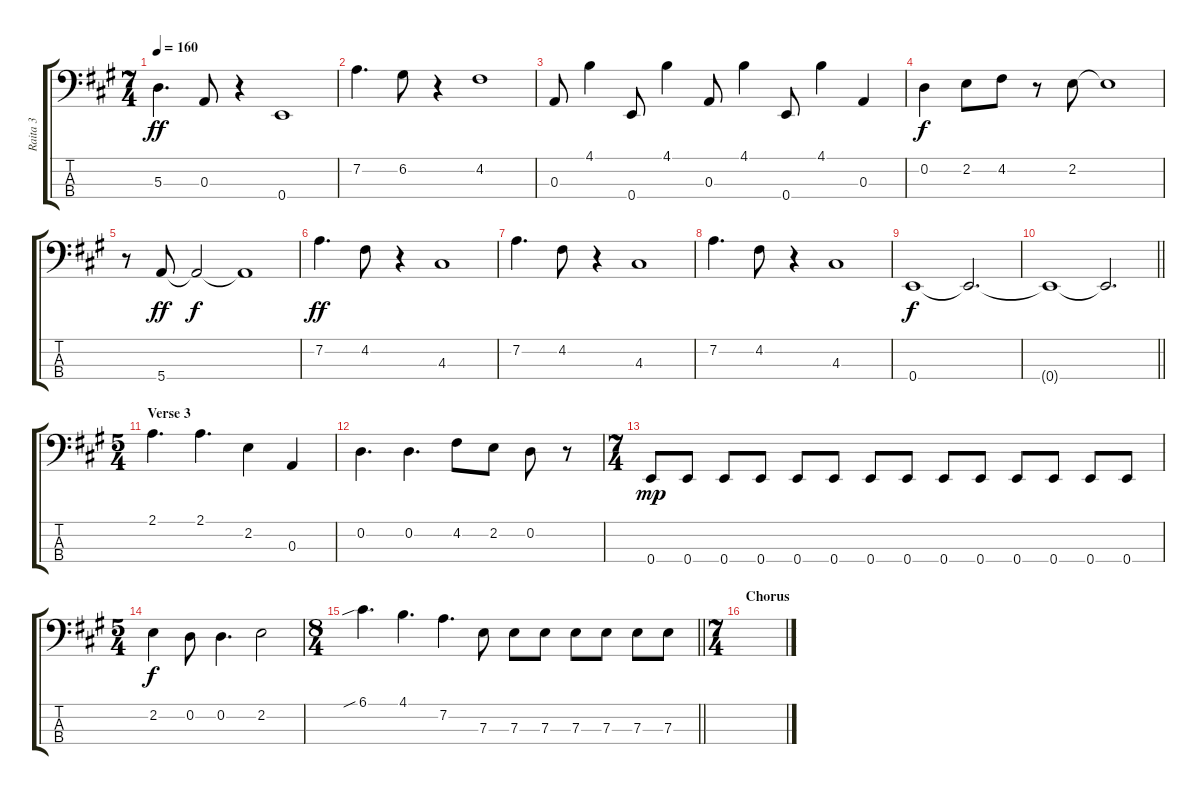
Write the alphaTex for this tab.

\track ("Raita 3" "Raita 3") {instrument electricbassfinger}
\staff {score tabs}
\tuning (G2 D2 A1 E1) {hide}
\ts (7 4)
\tempo 160
\clef f4
\ks a
5.3.4{d dy ff} 0.3.8 r.4 0.4.1 |
7.2.4{d} 6.2.8 r.4 4.2.1 |
0.3.8 4.1.4 0.4.8 4.1.4 0.3.8 4.1.4 0.4.8 4.1.4 0.3.4 |
0.2.4{dy f} 2.2.8 4.2.8 r.8 2.2.8 2.2{t}.1 |
r.8 5.4.8{dy ff} 5.4{t}.2{dy f} 5.4{t}.1 |
7.2.4{d dy ff} 4.2.8 r.4 4.3.1 |
7.2.4{d} 4.2.8 r.4 4.3.1 |
7.2.4{d} 4.2.8 r.4 4.3.1 |
0.4.1{dy f} 0.4{t}.2{d} |
\barLineRight lightlight
0.4{t}.1 0.4{t}.2{d} |
\ts (5 4)
\section ("" "Verse 3")
2.1.4{d} 2.1.4{d} 2.2.4 0.3.4 |
0.2.4{d} 0.2.4{d} 4.2.8 2.2.8 0.2.8 r.8 |
\ts (7 4)
0.4.8{dy mp} 0.4.8 0.4.8 0.4.8 0.4.8 0.4.8 0.4.8 0.4.8 0.4.8 0.4.8 0.4.8 0.4.8 0.4.8 0.4.8 |
\ts (5 4)
2.2.4{dy f} 0.2.8 0.2.4{d} 2.2.2 |
\ts (8 4)
\barLineRight lightlight
6.1{sib}.4{d} 4.1.4{d} 7.2.4{d} 7.3.8 7.3.8 7.3.8 7.3.8 7.3.8 7.3.8 7.3.8 |
\ts (7 4)
\section ("" "Chorus")
